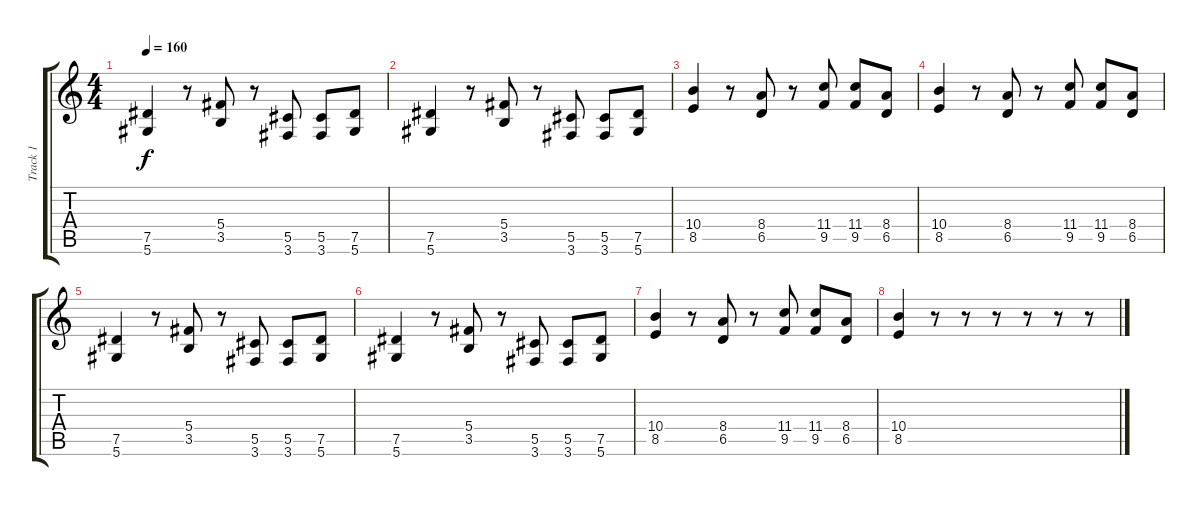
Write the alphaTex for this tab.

\track ("Track 1" "Track 1") {instrument distortionguitar}
\staff {score tabs}
\tuning (Eb4 Bb3 Gb3 Db3 Ab2 Eb2) {hide}
\ts (4 4)
\tempo 160
\clef g2
\ks c
(7.5 5.6).4{dy f} r.8 (5.4 3.5).8 r.8 (5.5 3.6).8 (5.5 3.6).8 (7.5 5.6).8 |
(7.5 5.6).4 r.8 (5.4 3.5).8 r.8 (5.5 3.6).8 (5.5 3.6).8 (7.5 5.6).8 |
(10.4 8.5).4 r.8 (8.4 6.5).8 r.8 (11.4 9.5).8 (11.4 9.5).8 (8.4 6.5).8 |
(10.4 8.5).4 r.8 (8.4 6.5).8 r.8 (11.4 9.5).8 (11.4 9.5).8 (8.4 6.5).8 |
(7.5 5.6).4 r.8 (5.4 3.5).8 r.8 (5.5 3.6).8 (5.5 3.6).8 (7.5 5.6).8 |
(7.5 5.6).4 r.8 (5.4 3.5).8 r.8 (5.5 3.6).8 (5.5 3.6).8 (7.5 5.6).8 |
(10.4 8.5).4 r.8 (8.4 6.5).8 r.8 (11.4 9.5).8 (11.4 9.5).8 (8.4 6.5).8 |
(10.4 8.5).4 r.8 r.8 r.8 r.8 r.8 r.8
